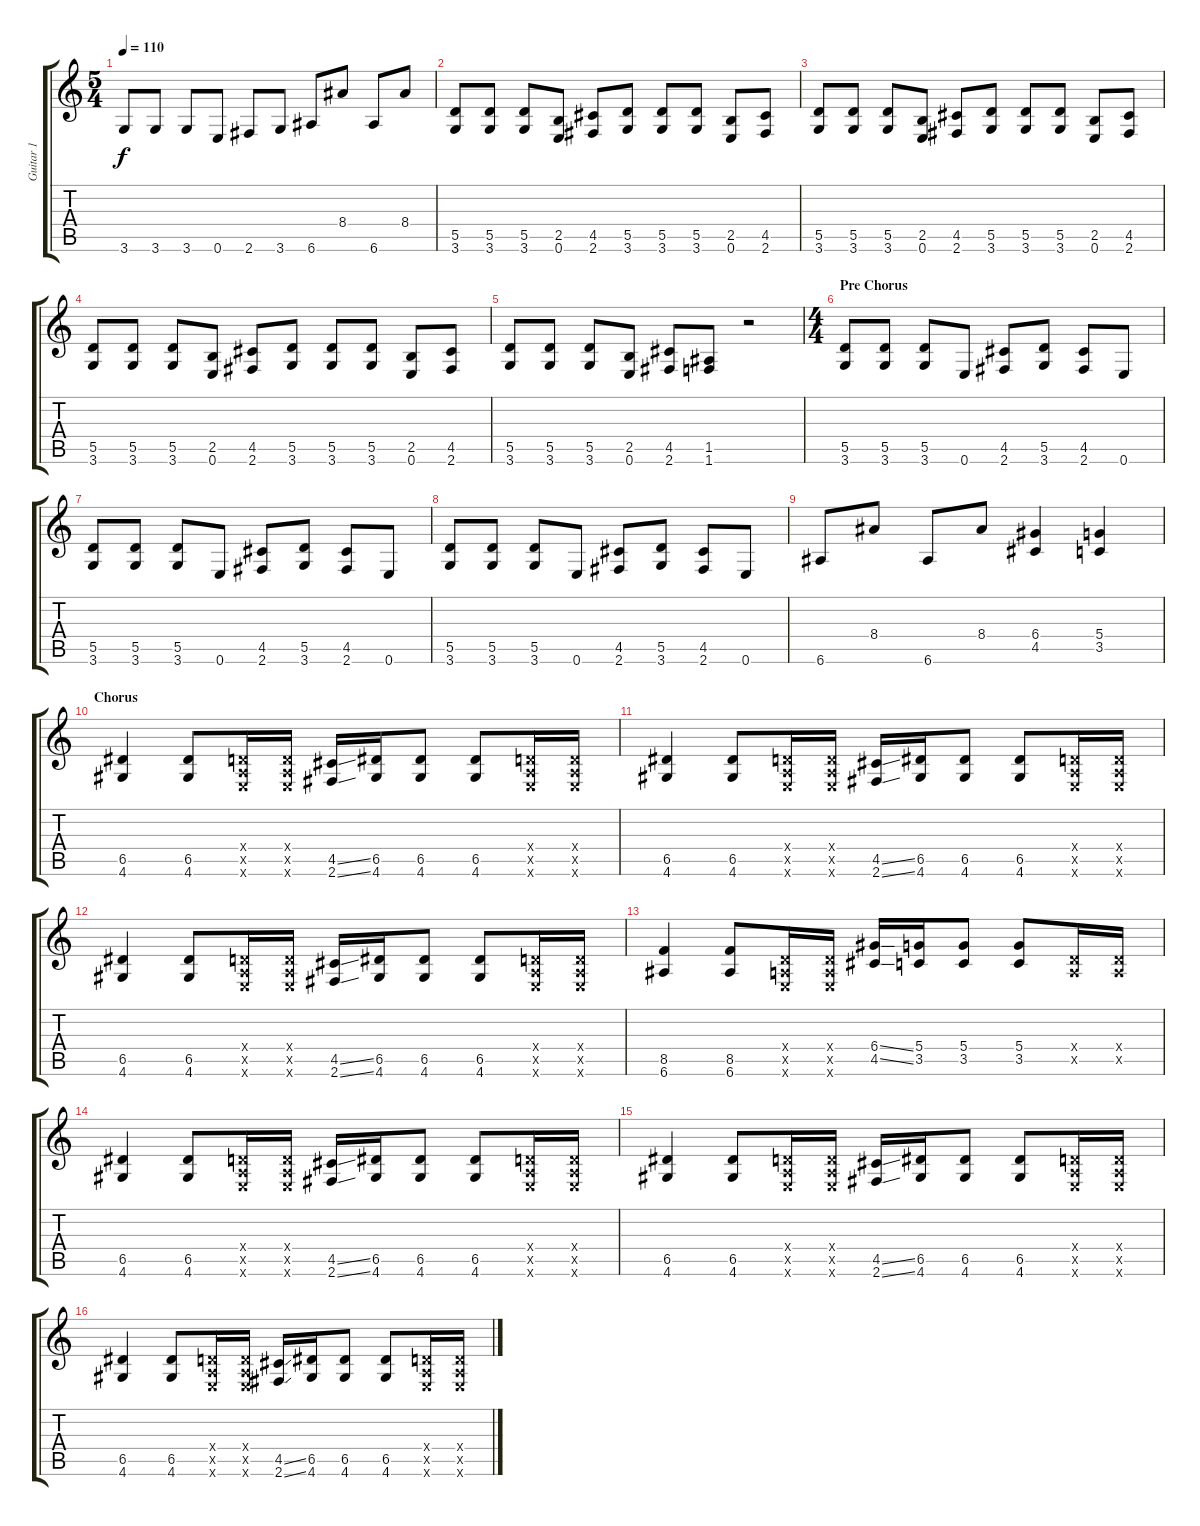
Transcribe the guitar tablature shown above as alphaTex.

\track ("Guitar 1" "Guitar 1") {instrument distortionguitar}
\staff {score tabs}
\tuning (E4 B3 G3 D3 A2 E2) {hide}
\ts (5 4)
\tempo 110
\clef g2
\ks c
3.6.8{dy f} 3.6.8 3.6.8 0.6.8 2.6.8 3.6.8 6.6.8 8.4.8 6.6.8 8.4.8 |
(5.5 3.6).8 (5.5 3.6).8 (5.5 3.6).8 (2.5 0.6).8 (4.5 2.6).8 (5.5 3.6).8 (5.5 3.6).8 (5.5 3.6).8 (2.5 0.6).8 (4.5 2.6).8 |
(5.5 3.6).8 (5.5 3.6).8 (5.5 3.6).8 (2.5 0.6).8 (4.5 2.6).8 (5.5 3.6).8 (5.5 3.6).8 (5.5 3.6).8 (2.5 0.6).8 (4.5 2.6).8 |
(5.5 3.6).8 (5.5 3.6).8 (5.5 3.6).8 (2.5 0.6).8 (4.5 2.6).8 (5.5 3.6).8 (5.5 3.6).8 (5.5 3.6).8 (2.5 0.6).8 (4.5 2.6).8 |
(5.5 3.6).8 (5.5 3.6).8 (5.5 3.6).8 (2.5 0.6).8 (4.5 2.6).8 (1.5 1.6).8 r.2 |
\ts (4 4)
\section ("" "Pre Chorus")
(5.5 3.6).8 (5.5 3.6).8 (5.5 3.6).8 0.6.8 (4.5 2.6).8 (5.5 3.6).8 (4.5 2.6).8 0.6.8 |
(5.5 3.6).8 (5.5 3.6).8 (5.5 3.6).8 0.6.8 (4.5 2.6).8 (5.5 3.6).8 (4.5 2.6).8 0.6.8 |
(5.5 3.6).8 (5.5 3.6).8 (5.5 3.6).8 0.6.8 (4.5 2.6).8 (5.5 3.6).8 (4.5 2.6).8 0.6.8 |
6.6.8 8.4.8 6.6.8 8.4.8 (6.4 4.5).4 (5.4 3.5).4 |
\section ("" "Chorus")
(6.5 4.6).4 (6.5 4.6).8 (0.4{x} 0.5{x} 0.6{x}).16 (0.4{x} 0.5{x} 0.6{x}).16 (4.5{ss} 2.6{ss}).16 (6.5 4.6).16 (6.5 4.6).8 (6.5 4.6).8 (0.4{x} 0.5{x} 0.6{x}).16 (0.4{x} 0.5{x} 0.6{x}).16 |
(6.5 4.6).4 (6.5 4.6).8 (0.4{x} 0.5{x} 0.6{x}).16 (0.4{x} 0.5{x} 0.6{x}).16 (4.5{ss} 2.6{ss}).16 (6.5 4.6).16 (6.5 4.6).8 (6.5 4.6).8 (0.4{x} 0.5{x} 0.6{x}).16 (0.4{x} 0.5{x} 0.6{x}).16 |
(6.5 4.6).4 (6.5 4.6).8 (0.4{x} 0.5{x} 0.6{x}).16 (0.4{x} 0.5{x} 0.6{x}).16 (4.5{ss} 2.6{ss}).16 (6.5 4.6).16 (6.5 4.6).8 (6.5 4.6).8 (0.4{x} 0.5{x} 0.6{x}).16 (0.4{x} 0.5{x} 0.6{x}).16 |
(8.5 6.6).4 (8.5 6.6).8 (0.4{x} 0.5{x} 0.6{x}).16 (0.4{x} 0.5{x} 0.6{x}).16 (6.4{ss} 4.5{ss}).16 (5.4 3.5).16 (5.4 3.5).8 (5.4 3.5).8 (0.4{x} 0.5{x}).16 (0.4{x} 0.5{x}).16 |
(6.5 4.6).4 (6.5 4.6).8 (0.4{x} 0.5{x} 0.6{x}).16 (0.4{x} 0.5{x} 0.6{x}).16 (4.5{ss} 2.6{ss}).16 (6.5 4.6).16 (6.5 4.6).8 (6.5 4.6).8 (0.4{x} 0.5{x} 0.6{x}).16 (0.4{x} 0.5{x} 0.6{x}).16 |
(6.5 4.6).4 (6.5 4.6).8 (0.4{x} 0.5{x} 0.6{x}).16 (0.4{x} 0.5{x} 0.6{x}).16 (4.5{ss} 2.6{ss}).16 (6.5 4.6).16 (6.5 4.6).8 (6.5 4.6).8 (0.4{x} 0.5{x} 0.6{x}).16 (0.4{x} 0.5{x} 0.6{x}).16 |
(6.5 4.6).4 (6.5 4.6).8 (0.4{x} 0.5{x} 0.6{x}).16 (0.4{x} 0.5{x} 0.6{x}).16 (4.5{ss} 2.6{ss}).16 (6.5 4.6).16 (6.5 4.6).8 (6.5 4.6).8 (0.4{x} 0.5{x} 0.6{x}).16 (0.4{x} 0.5{x} 0.6{x}).16
